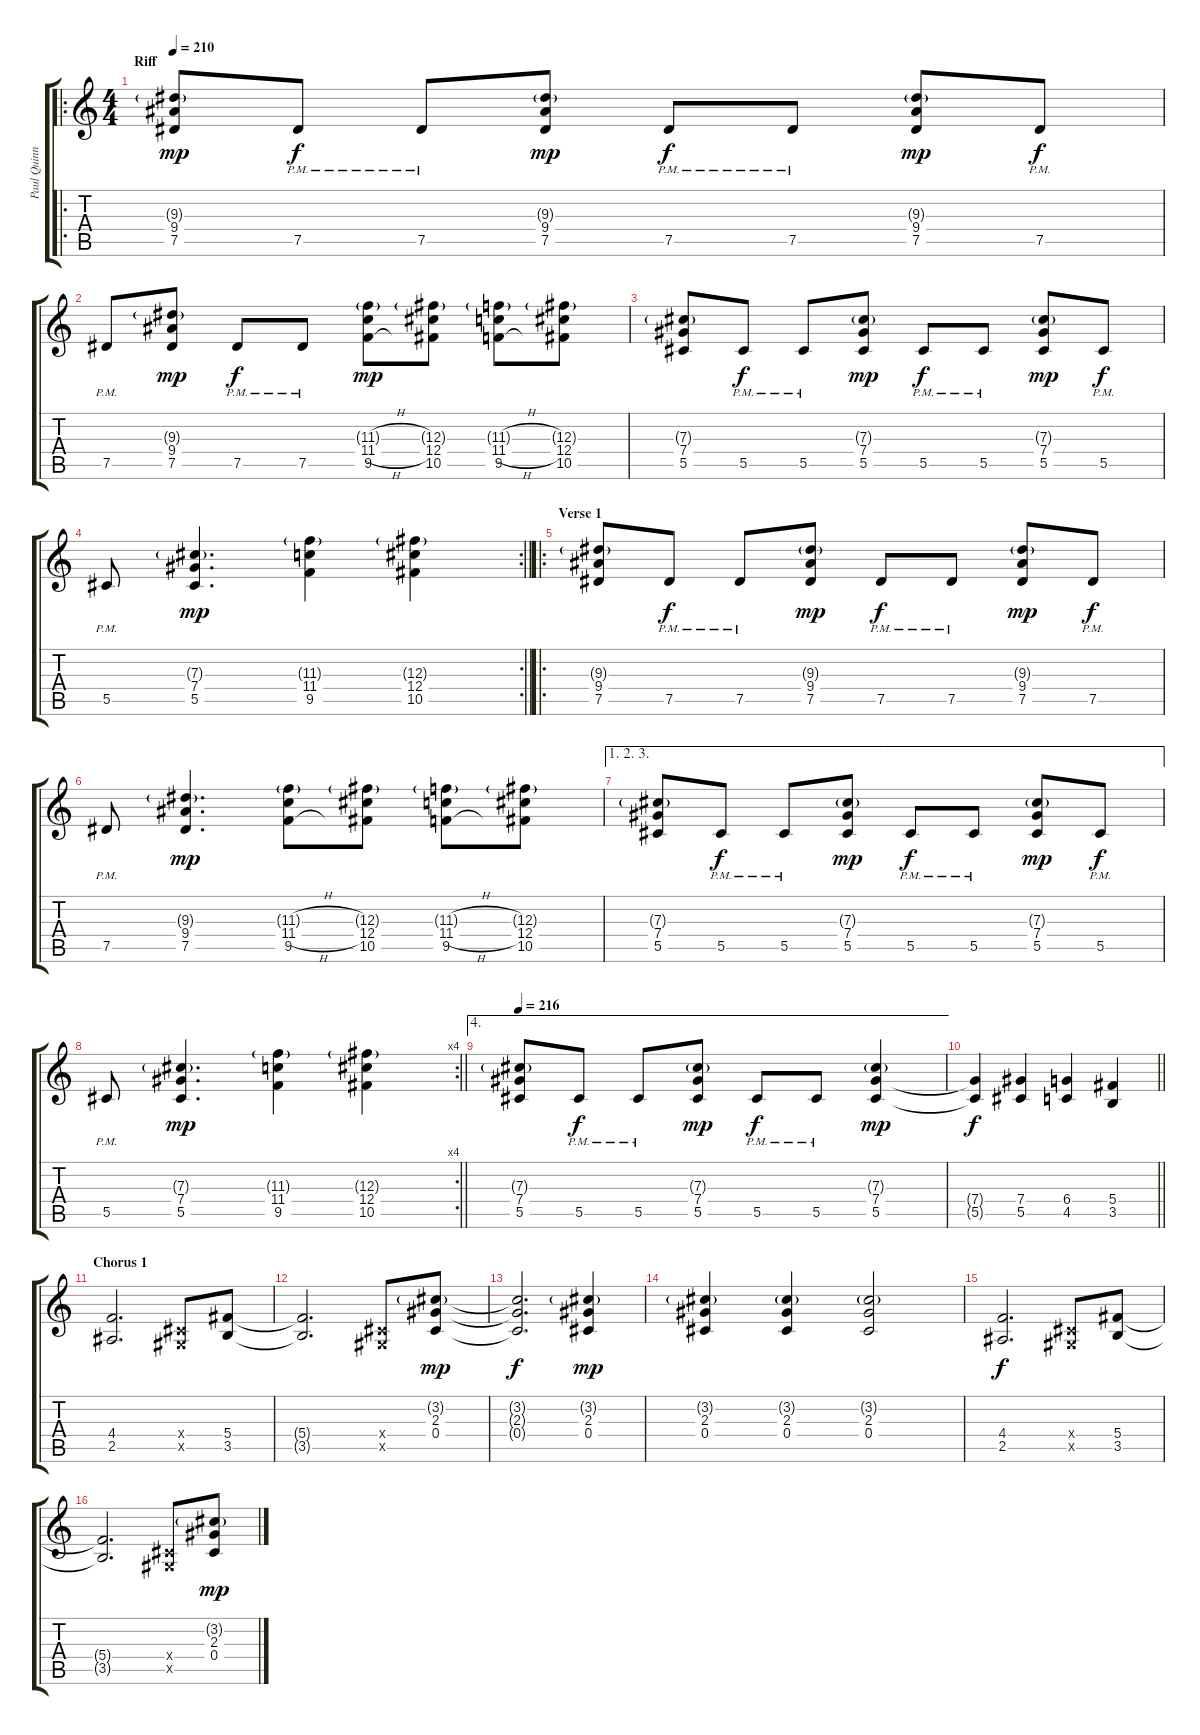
\track ("Paul Quinn" "Paul Quinn") {instrument overdrivenguitar}
\staff {score tabs}
\tuning (Eb4 Bb3 Gb3 Db3 Ab2 Eb2) {hide}
\ro
\ts (4 4)
\section ("" "Riff")
\tempo 210
\clef g2
\ks c
(9.3{g} 9.4 7.5).8{dy mp instrument overdrivenguitar} 7.5{pm}.8{dy f} 7.5{pm}.8 (9.3{g} 9.4 7.5).8{dy mp} 7.5{pm}.8{dy f} 7.5{pm}.8 (9.3{g} 9.4 7.5).8{dy mp} 7.5{pm}.8{dy f} |
7.5{pm}.8 (9.3{g} 9.4 7.5).8{dy mp} 7.5{pm}.8{dy f} 7.5{pm}.8 (11.3{h g} 11.4{h} 9.5{h}).8{dy mp} (12.3{g} 12.4 10.5).8 (11.3{h g} 11.4{h} 9.5{h}).8 (12.3{g} 12.4 10.5).8 |
(7.3{g} 7.4 5.5).8 5.5{pm}.8{dy f} 5.5{pm}.8 (7.3{g} 7.4 5.5).8{dy mp} 5.5{pm}.8{dy f} 5.5{pm}.8 (7.3{g} 7.4 5.5).8{dy mp} 5.5{pm}.8{dy f} |
\rc 2
\barLineRight lightlight
5.5{pm}.8 (7.3{g} 7.4 5.5).4{d dy mp} (11.3{g} 11.4 9.5).4 (12.3{g} 12.4 10.5).4 |
\ro
\section ("" "Verse 1")
(9.3{g} 9.4 7.5).8 7.5{pm}.8{dy f} 7.5{pm}.8 (9.3{g} 9.4 7.5).8{dy mp} 7.5{pm}.8{dy f} 7.5{pm}.8 (9.3{g} 9.4 7.5).8{dy mp} 7.5{pm}.8{dy f} |
7.5{pm}.8 (9.3{g} 9.4 7.5).4{d dy mp} (11.3{h g} 11.4{h} 9.5{h}).8 (12.3{g} 12.4 10.5).8 (11.3{h g} 11.4{h} 9.5{h}).8 (12.3{g} 12.4 10.5).8 |
\ae (1 2 3)
(7.3{g} 7.4 5.5).8 5.5{pm}.8{dy f} 5.5{pm}.8 (7.3{g} 7.4 5.5).8{dy mp} 5.5{pm}.8{dy f} 5.5{pm}.8 (7.3{g} 7.4 5.5).8{dy mp} 5.5{pm}.8{dy f} |
\rc 4
\barLineRight lightlight
5.5{pm}.8 (7.3{g} 7.4 5.5).4{d dy mp} (11.3{g} 11.4 9.5).4 (12.3{g} 12.4 10.5).4 |
\ae 4
\tempo 216
(7.3{g} 7.4 5.5).8 5.5{pm}.8{dy f} 5.5{pm}.8 (7.3{g} 7.4 5.5).8{dy mp} 5.5{pm}.8{dy f} 5.5{pm}.8 (7.3{g} 7.4 5.5).4{dy mp} |
\barLineRight lightlight
(7.4{t} 5.5{t}).4{dy f} (7.4 5.5).4 (6.4 4.5).4 (5.4 3.5).4 |
\section ("" "Chorus 1")
(4.4 2.5).2{d} (0.4{x} 0.5{x}).8 (5.4 3.5).8 |
(5.4{t} 3.5{t}).2{d} (0.4{x} 0.5{x}).8 (3.2{g} 2.3 0.4).8{dy mp} |
(3.2{t} 2.3{t} 0.4{t}).2{d dy f} (3.2{g} 2.3 0.4).4{dy mp} |
(3.2{g} 2.3 0.4).4 (3.2{g} 2.3 0.4).4 (3.2{g} 2.3 0.4).2 |
(4.4 2.5).2{d dy f} (0.4{x} 0.5{x}).8 (5.4 3.5).8 |
(5.4{t} 3.5{t}).2{d} (0.4{x} 0.5{x}).8 (3.2{g} 2.3 0.4).8{dy mp}
